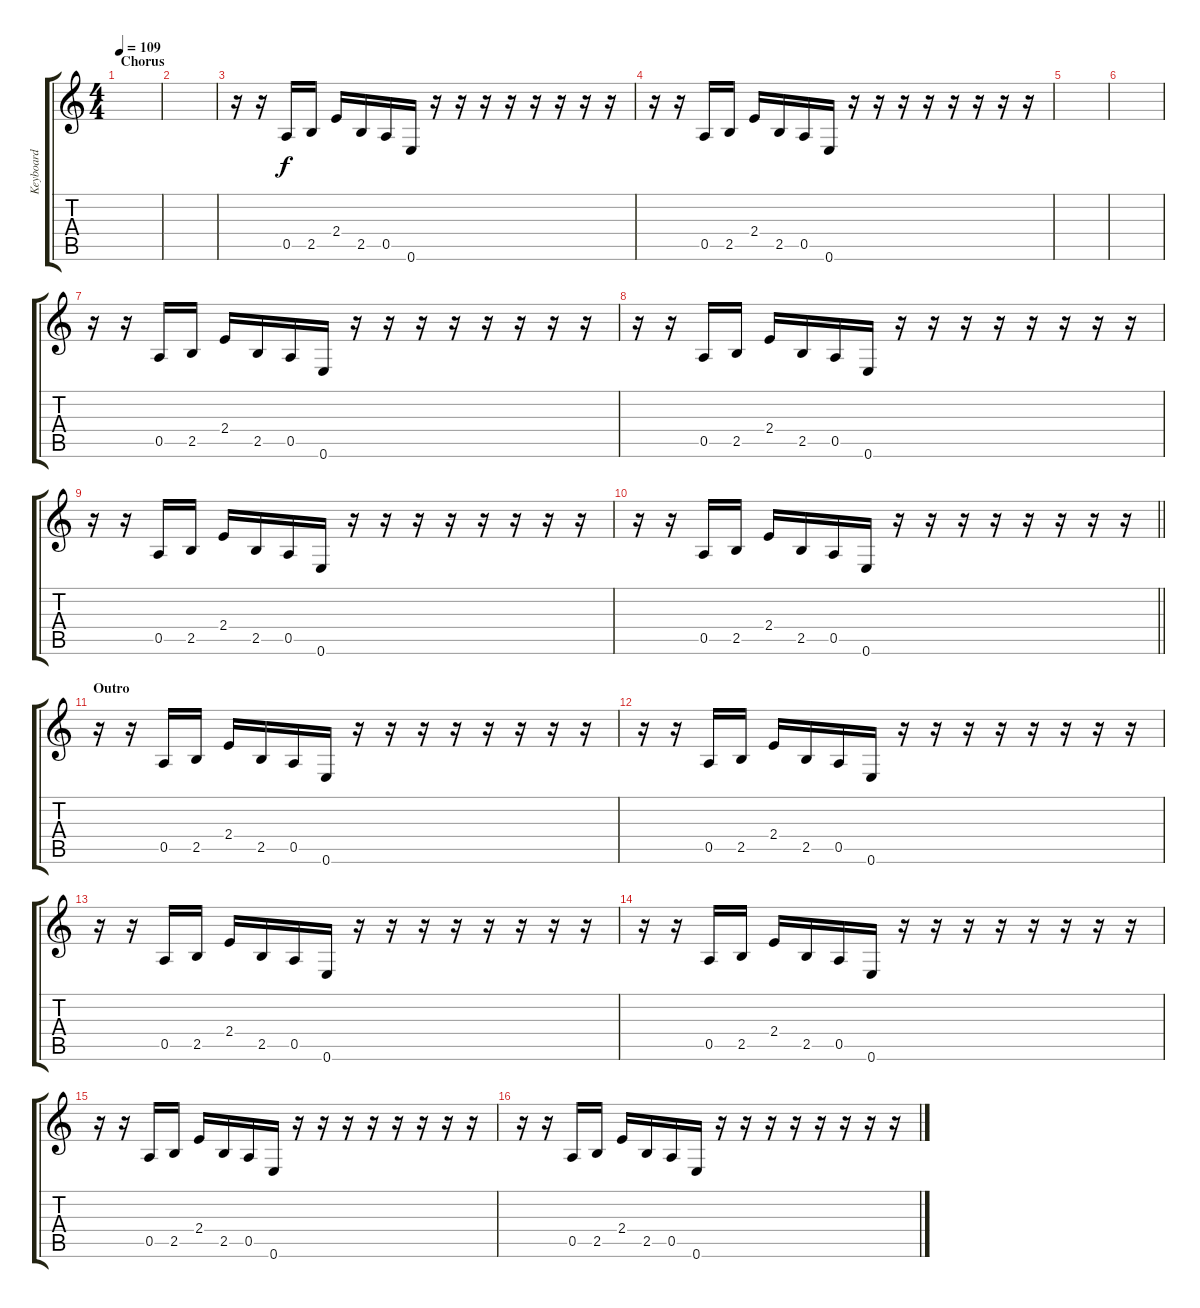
\track ("Keyboard" "Keyboard") {instrument synthbass1}
\staff {score tabs}
\tuning (E4 B3 G3 D3 A2 E2) {hide}
\ts (4 4)
\section ("" "Chorus")
\tempo 109
\clef g2
\ks c
|
|
r.16 r.16 0.5.16 2.5.16 2.4.16 2.5.16 0.5.16 0.6.16 r.16 r.16 r.16 r.16 r.16 r.16 r.16 r.16 |
r.16 r.16 0.5.16 2.5.16 2.4.16 2.5.16 0.5.16 0.6.16 r.16 r.16 r.16 r.16 r.16 r.16 r.16 r.16 |
|
|
r.16 r.16 0.5.16 2.5.16 2.4.16 2.5.16 0.5.16 0.6.16 r.16 r.16 r.16 r.16 r.16 r.16 r.16 r.16 |
r.16 r.16 0.5.16 2.5.16 2.4.16 2.5.16 0.5.16 0.6.16 r.16 r.16 r.16 r.16 r.16 r.16 r.16 r.16 |
r.16 r.16 0.5.16 2.5.16 2.4.16 2.5.16 0.5.16 0.6.16 r.16 r.16 r.16 r.16 r.16 r.16 r.16 r.16 |
\barLineRight lightlight
r.16 r.16 0.5.16 2.5.16 2.4.16 2.5.16 0.5.16 0.6.16 r.16 r.16 r.16 r.16 r.16 r.16 r.16 r.16 |
\section ("" "Outro")
r.16 r.16 0.5.16 2.5.16 2.4.16 2.5.16 0.5.16 0.6.16 r.16 r.16 r.16 r.16 r.16 r.16 r.16 r.16 |
r.16 r.16 0.5.16 2.5.16 2.4.16 2.5.16 0.5.16 0.6.16 r.16 r.16 r.16 r.16 r.16 r.16 r.16 r.16 |
r.16 r.16 0.5.16 2.5.16 2.4.16 2.5.16 0.5.16 0.6.16 r.16 r.16 r.16 r.16 r.16 r.16 r.16 r.16 |
r.16 r.16 0.5.16 2.5.16 2.4.16 2.5.16 0.5.16 0.6.16 r.16 r.16 r.16 r.16 r.16 r.16 r.16 r.16 |
r.16 r.16 0.5.16 2.5.16 2.4.16 2.5.16 0.5.16 0.6.16 r.16 r.16 r.16 r.16 r.16 r.16 r.16 r.16 |
r.16 r.16 0.5.16 2.5.16 2.4.16 2.5.16 0.5.16 0.6.16 r.16 r.16 r.16 r.16 r.16 r.16 r.16 r.16
